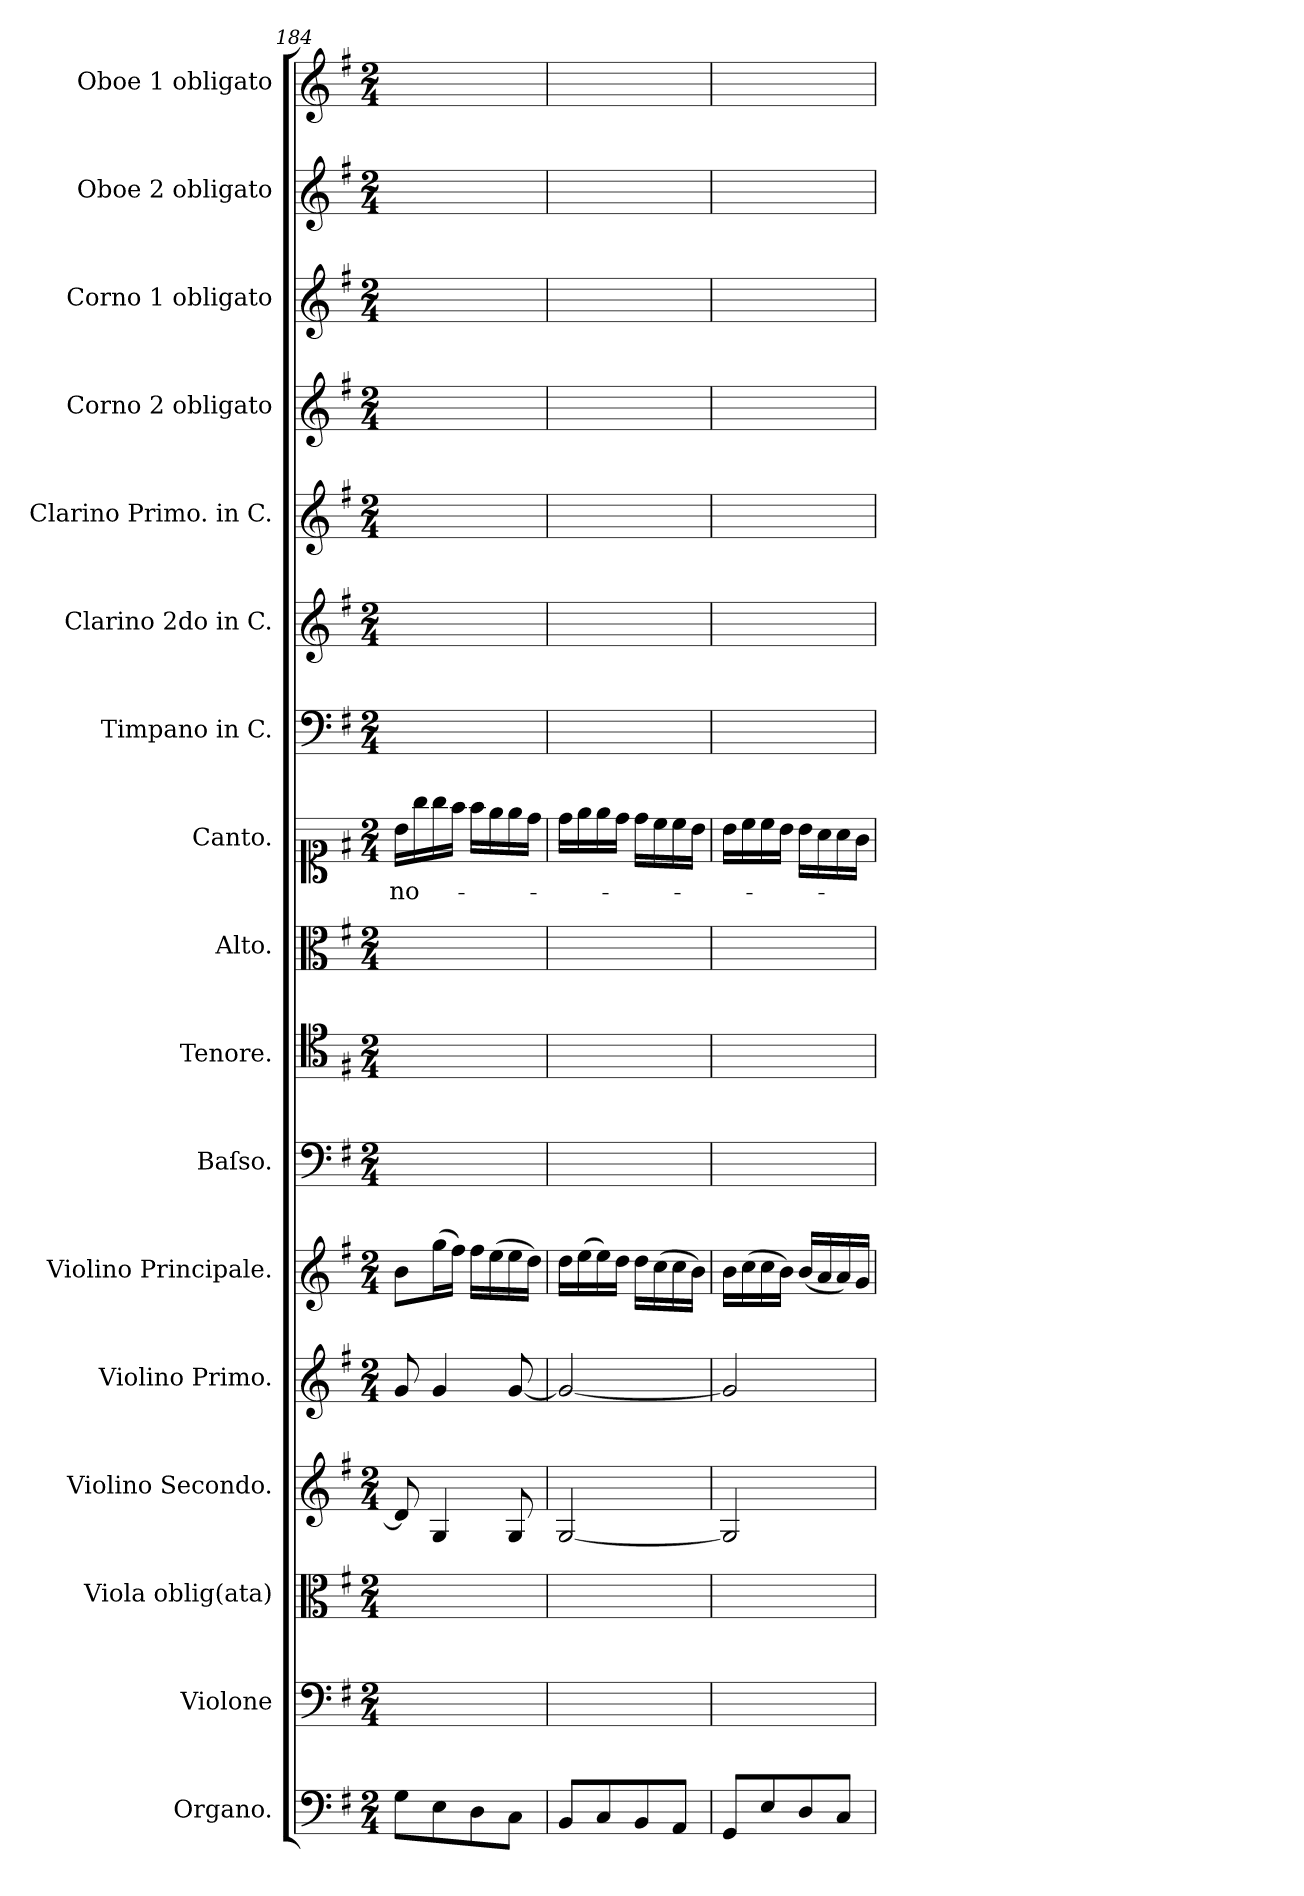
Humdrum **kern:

**kern	**kern	**kern	**kern	**kern	**kern	**kern	**kern	**kern	**kern	**text	**kern	**kern	**kern	**kern	**kern	**kern	**kern
*part17	*part16	*part15	*part14	*part13	*part12	*part11	*part10	*part9	*part8	*part8	*part7	*part6	*part5	*part4	*part3	*part2	*part1
*staff17	*staff16	*staff15	*staff14	*staff13	*staff12	*staff11	*staff10	*staff9	*staff8	*staff8	*staff7	*staff6	*staff5	*staff4	*staff3	*staff2	*staff1
*I"Organo.	*I"Violone	*I"Viola oblig(ata)	*I"Violino Secondo.	*I"Violino Primo.	*I"Violino Principale.	*I"Baſso.	*I"Tenore.	*I"Alto.	*I"Canto.	*	*I"Timpano in C.	*I"Clarino 2do in C.	*I"Clarino Primo. in C.	*I"Corno 2 obligato	*I"Corno 1 obligato	*I"Oboe 2 obligato	*I"Oboe 1 obligato
*I'Org.	*I'Vlne	*I'Vla.	*	*I'Vn I	*I'Vln. Princ.	*I'B.	*I'T.	*I'A.	*I'C.	*	*I'Timp.	*I'Clno 2 in C.	*I'Clno 1 in C	*I'[C. 2 obl.]	*I'[C. 1 obl.]	*I'[Ob. 2]	*I'[Ob. 1]
*clefF4	*clefF4	*clefC3	*clefG2	*clefG2	*clefG2	*clefF4	*clefC4	*clefC3	*clefC1	*	*clefF4	*clefG2	*clefG2	*clefG2	*clefG2	*clefG2	*clefG2
*k[f#]	*k[f#]	*k[f#]	*k[f#]	*k[f#]	*k[f#]	*k[f#]	*k[f#]	*k[f#]	*k[f#]	*	*k[f#]	*k[f#]	*k[f#]	*k[f#]	*k[f#]	*k[f#]	*k[f#]
*G:	*G:	*G:	*G:	*G:	*G:	*G:	*G:	*G:	*G:	*	*G:	*G:	*G:	*G:	*G:	*G:	*G:
*M2/4	*M2/4	*M2/4	*M2/4	*M2/4	*M2/4	*M2/4	*M2/4	*M2/4	*M2/4	*	*M2/4	*M2/4	*M2/4	*M2/4	*M2/4	*M2/4	*M2/4
=184	=184	=184	=184	=184	=184	=184	=184	=184	=184	=184	=184	=184	=184	=184	=184	=184	=184
8G\L	2ryy	2ryy	8d/]	8g/	8b\L	2ryy	2ryy	2ryy	16b\LL	no-	2ryy	2ryy	2ryy	2ryy	2ryy	2ryy	2ryy
.	.	.	.	.	.	.	.	.	16gg\	.	.	.	.	.	.	.	.
8E\	.	.	4G/	4g/	(16gg\L	.	.	.	16gg\	.	.	.	.	.	.	.	.
.	.	.	.	.	16ff#\JJ)	.	.	.	16ff#\JJ	.	.	.	.	.	.	.	.
8D\	.	.	.	.	16ff#\LL	.	.	.	16ff#\LL	.	.	.	.	.	.	.	.
.	.	.	.	.	(16ee\	.	.	.	16ee\	.	.	.	.	.	.	.	.
8C\J	.	.	8G/	[8g/	16ee\	.	.	.	16ee\	.	.	.	.	.	.	.	.
.	.	.	.	.	16dd\JJ)	.	.	.	16dd\JJ	.	.	.	.	.	.	.	.
=185	=185	=185	=185	=185	=185	=185	=185	=185	=185	=185	=185	=185	=185	=185	=185	=185	=185
8BB/L	2ryy	2ryy	[2G/	2g/_	16dd\LL	2ryy	2ryy	2ryy	16dd\LL	.	2ryy	2ryy	2ryy	2ryy	2ryy	2ryy	2ryy
.	.	.	.	.	(16ee\	.	.	.	16ee\	.	.	.	.	.	.	.	.
8C/	.	.	.	.	16ee\)	.	.	.	16ee\	.	.	.	.	.	.	.	.
.	.	.	.	.	16dd\JJ	.	.	.	16dd\JJ	.	.	.	.	.	.	.	.
8BB/	.	.	.	.	16dd\LL	.	.	.	16dd\LL	.	.	.	.	.	.	.	.
.	.	.	.	.	(16cc\	.	.	.	16cc\	.	.	.	.	.	.	.	.
8AA/J	.	.	.	.	16cc\	.	.	.	16cc\	.	.	.	.	.	.	.	.
.	.	.	.	.	16b\JJ)	.	.	.	16b\JJ	.	.	.	.	.	.	.	.
=186	=186	=186	=186	=186	=186	=186	=186	=186	=186	=186	=186	=186	=186	=186	=186	=186	=186
8GG/L	2ryy	2ryy	2G/]	2g/]	16b\LL	2ryy	2ryy	2ryy	16b\LL	.	2ryy	2ryy	2ryy	2ryy	2ryy	2ryy	2ryy
.	.	.	.	.	(16cc\	.	.	.	16cc\	.	.	.	.	.	.	.	.
8E/	.	.	.	.	16cc\	.	.	.	16cc\	.	.	.	.	.	.	.	.
.	.	.	.	.	16b\JJ)	.	.	.	16b\JJ	.	.	.	.	.	.	.	.
8D/	.	.	.	.	(16b/LL	.	.	.	16b\LL	.	.	.	.	.	.	.	.
.	.	.	.	.	16a/	.	.	.	16a\	.	.	.	.	.	.	.	.
8C/J	.	.	.	.	16a/)	.	.	.	16a\	.	.	.	.	.	.	.	.
.	.	.	.	.	16g/JJ	.	.	.	16g\JJ	.	.	.	.	.	.	.	.
=	=	=	=	=	=	=	=	=	=	=	=	=	=	=	=	=	=
*-	*-	*-	*-	*-	*-	*-	*-	*-	*-	*-	*-	*-	*-	*-	*-	*-	*-
